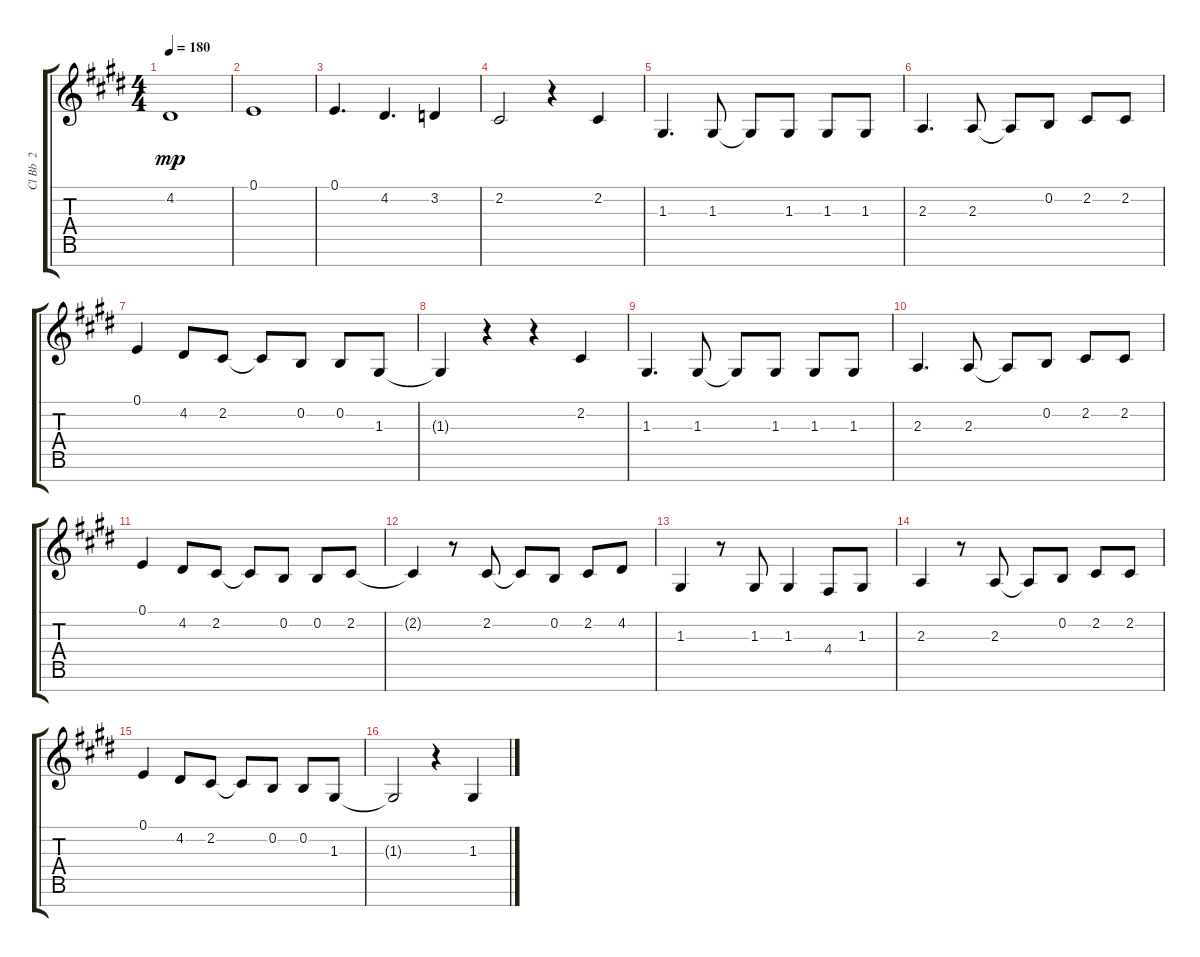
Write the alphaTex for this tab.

\track ("Cl Bb  2" "Cl Bb  2") {instrument clarinet}
\staff {score tabs}
\tuning (E4 B3 G3 D3 A2 E2 B1) {hide}
\ts (4 4)
\tempo 180
\clef g2
\ks e
4.2.1{dy mp} |
0.1.1 |
0.1.4{d} 4.2.4{d} 3.2.4 |
2.2.2 r.4 2.2.4 |
1.3.4{d} 1.3.8 1.3{t}.8 1.3.8 1.3.8 1.3.8 |
2.3.4{d} 2.3.8 2.3{t}.8 0.2.8 2.2.8 2.2.8 |
0.1.4 4.2.8 2.2.8 2.2{t}.8 0.2.8 0.2.8 1.3.8 |
1.3{t}.4 r.4 r.4 2.2.4 |
1.3.4{d} 1.3.8 1.3{t}.8 1.3.8 1.3.8 1.3.8 |
2.3.4{d} 2.3.8 2.3{t}.8 0.2.8 2.2.8 2.2.8 |
0.1.4 4.2.8 2.2.8 2.2{t}.8 0.2.8 0.2.8 2.2.8 |
2.2{t}.4 r.8 2.2.8 2.2{t}.8 0.2.8 2.2.8 4.2.8 |
1.3.4 r.8 1.3.8 1.3.4 4.4.8 1.3.8 |
2.3.4 r.8 2.3.8 2.3{t}.8 0.2.8 2.2.8 2.2.8 |
0.1.4 4.2.8 2.2.8 2.2{t}.8 0.2.8 0.2.8 1.3.8 |
1.3{t}.2 r.4 1.3.4
